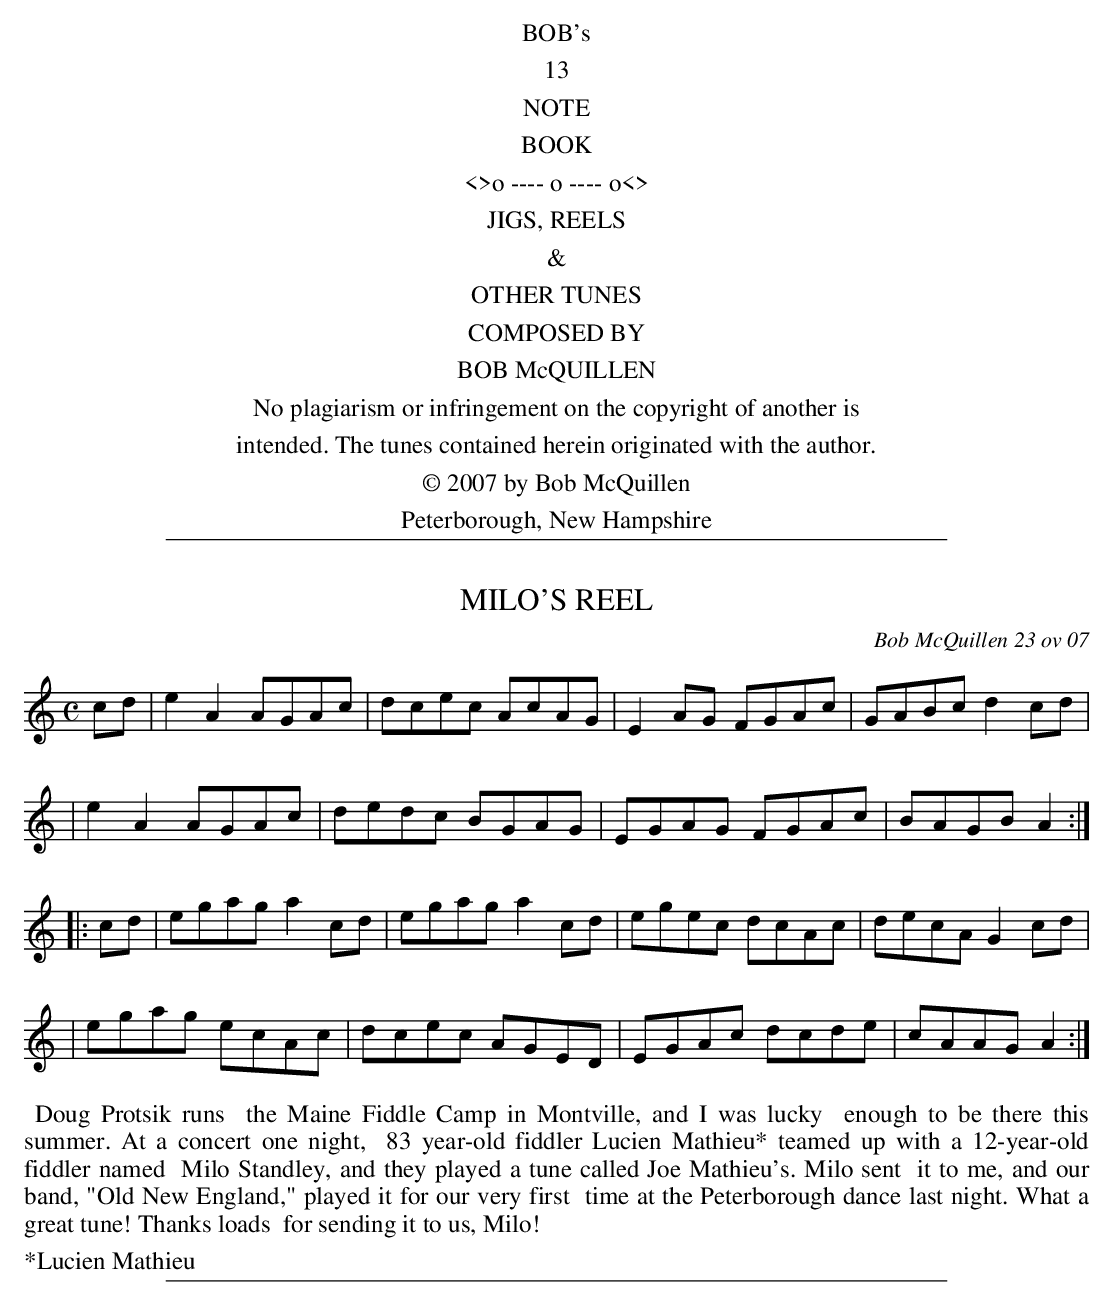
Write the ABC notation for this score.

X:1
T: MILO'S REEL
C: Bob McQuillen 23 ov 07
M: C
L: 1/8
K: Am
cd \
| e2A2 AGAc | dcec AcAG | E2AG FGAc | GABc d2cd |
| e2A2 AGAc | dedc BGAG | EGAG FGAc | BAGB A2 :|
|: cd \
| egag a2cd | egag a2cd | egec dcAc | decA G2cd |
| egag ecAc | dcec AGED | EGAc dcde | cAAG A2 :|
